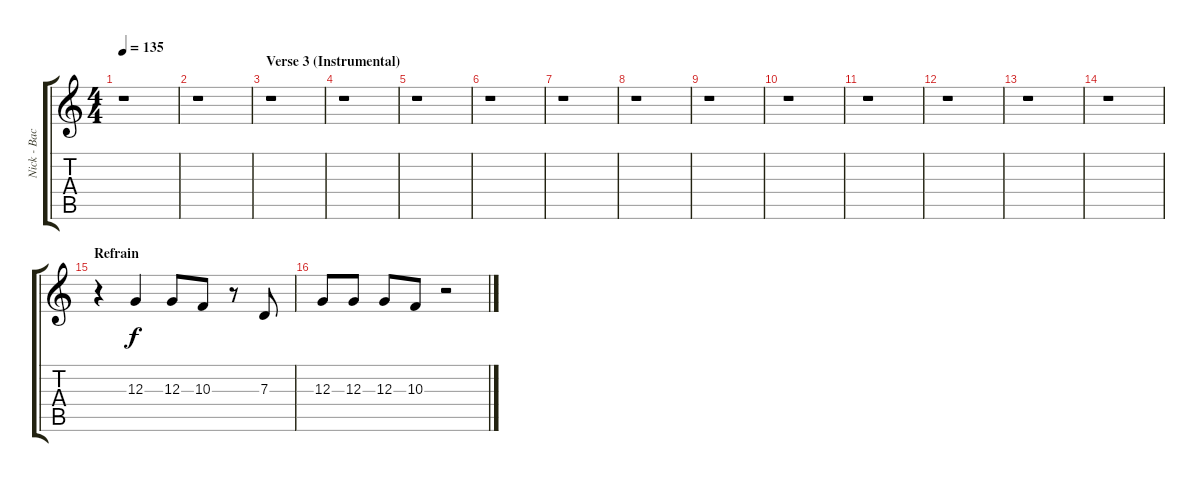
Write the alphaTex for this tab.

\track ("Nick - Backing Vocals" "Nick - Bac") {instrument electricpiano2}
\staff {score tabs}
\tuning (E4 B3 G3 D3 A2 E2) {hide}
\ts (4 4)
\tempo 135
\clef g2
\ks c
r.1{dy f} |
r.1 |
\section ("" "Verse 3 (Instrumental)")
r.1 |
r.1 |
r.1 |
r.1 |
r.1 |
r.1 |
r.1 |
r.1 |
r.1 |
r.1 |
r.1 |
r.1 |
\section ("" "Refrain")
r.4 12.3.4 12.3.8 10.3.8 r.8 7.3.8 |
12.3.8 12.3.8 12.3.8 10.3.8 r.2
